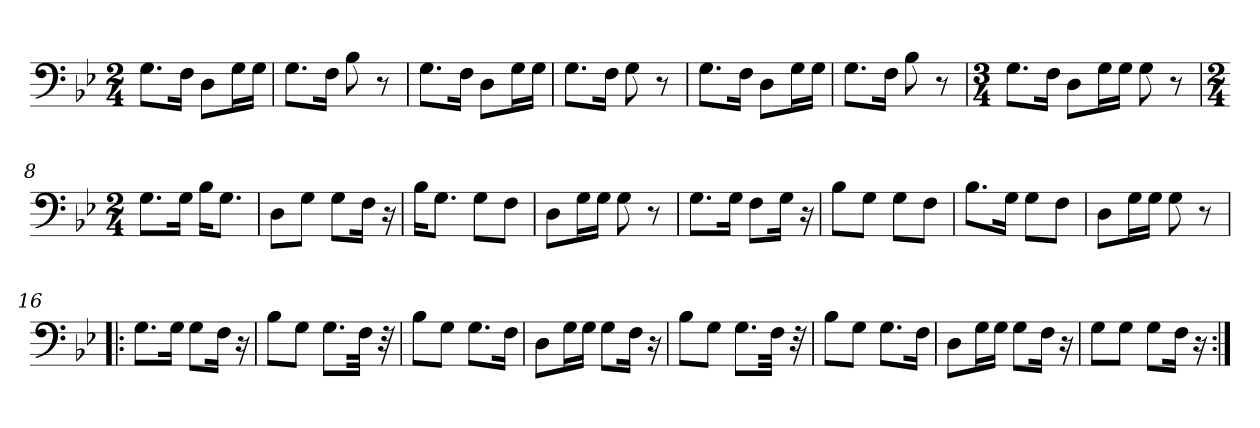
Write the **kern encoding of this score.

**kern
*part1
*staff1
*clefF4
*k[b-e-]
*M2/4
=1
8.G\L
16F\Jk
8D\L
16G\L
16G\JJ
=2
8.G\L
16F\Jk
8B-\
8r
=3
8.G\L
16F\Jk
8D\L
16G\L
16G\JJ
=4
8.G\L
16F\Jk
8G\
8r
=5
8.G\L
16F\Jk
8D\L
16G\L
16G\JJ
=6
8.G\L
16F\Jk
8B-\
8r
=7
*M3/4
8.G\L
16F\Jk
8D\L
16G\L
16G\JJ
8G\
8r
=8
*M2/4
8.G\L
16G\Jk
16B-\KL
8.G\J
=9
8D\L
8G\J
8G\L
16F\Jk
16r
=10
16B-\KL
8.G\J
8G\L
8F\J
=11
8D\L
16G\L
16G\JJ
8G\
8r
=12
8.G\L
16G\Jk
8F\L
16G\Jk
16r
=13
8B-\L
8G\J
8G\L
8F\J
=14
8.B-\L
16G\Jk
8G\L
8F\J
=15
8D\L
16G\L
16G\JJ
8G\
8r
=16!|:
8.G\L
16G\Jk
8G\L
16F\Jk
16r
=17
8B-\L
8G\J
8.G\L
32F\Jkk
32r
=18
8B-\L
8G\J
8.G\L
16F\Jk
=19
8D\L
16G\L
16G\JJ
8G\L
16F\Jk
16r
=20
8B-\L
8G\J
8.G\L
32F\Jkk
32r
=21
8B-\L
8G\J
8.G\L
16F\Jk
=22
8D\L
16G\L
16G\JJ
8G\L
16F\Jk
16r
=23
8G\L
8G\J
8G\L
16F\Jk
16r
=:|!
*-
